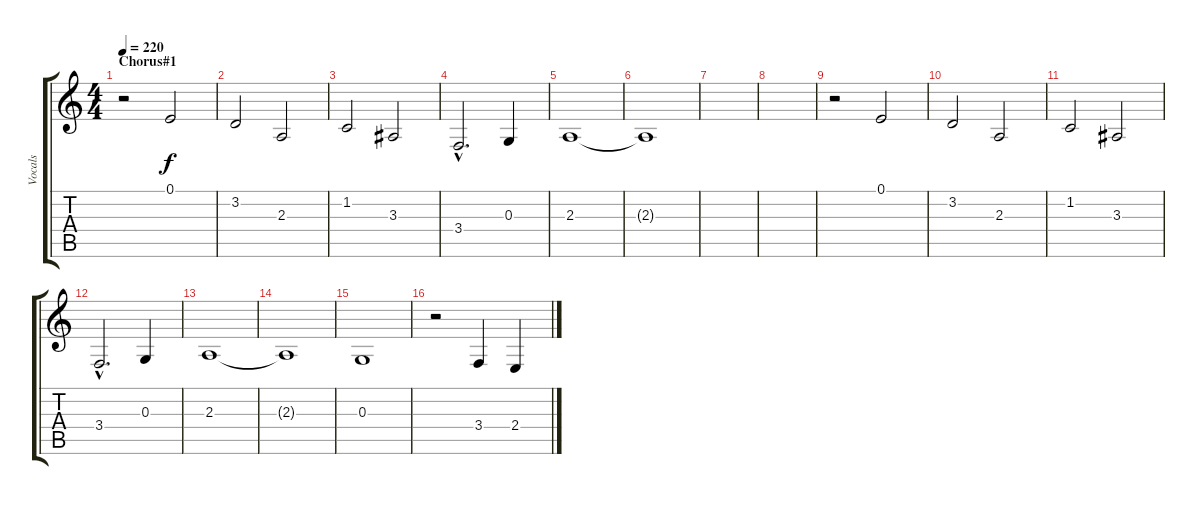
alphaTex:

\track ("Vocals" "Vocals") {instrument sopranosax}
\staff {score tabs}
\tuning (E4 B3 G3 D3 A2 E2) {hide}
\ts (4 4)
\section ("" "Chorus#1")
\tempo 220
\clef g2
\ks c
r.2{dy f volume 13} 0.1.2 |
3.2.2 2.3.2 |
1.2.2 3.3.2 |
3.4{hac}.2{d} 0.3.4 |
2.3.1 |
2.3{t}.1 |
|
|
r.2 0.1.2 |
3.2.2 2.3.2 |
1.2.2 3.3.2 |
3.4{hac}.2{d} 0.3.4 |
2.3.1 |
2.3{t}.1 |
0.3.1 |
r.2 3.4.4 2.4.4
